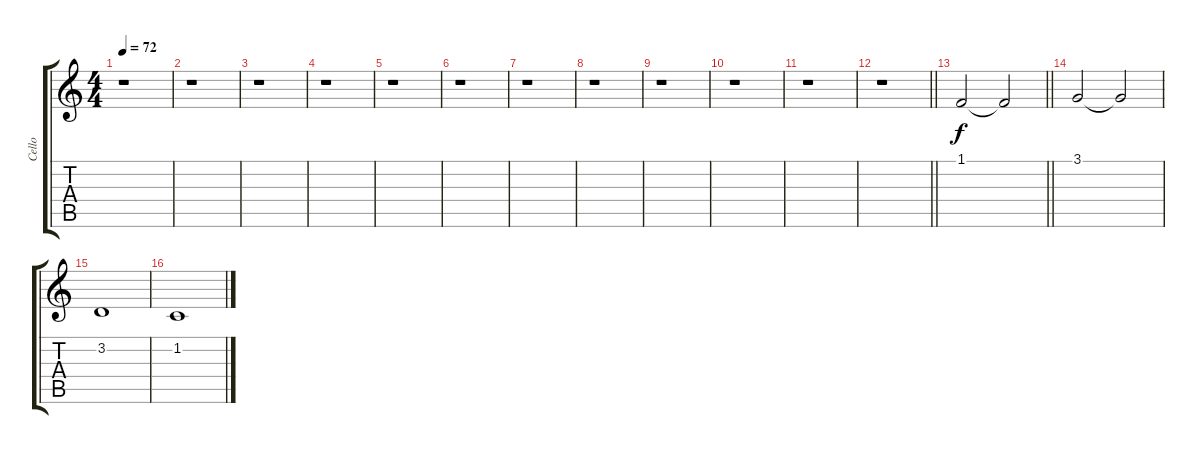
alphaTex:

\track ("Cello" "Cello") {instrument cello}
\staff {score tabs}
\tuning (E4 B3 G3 D3 A2 E2) {hide}
\ts (4 4)
\tempo 72
\clef g2
\ks c
r.1{dy f} |
r.1 |
r.1 |
r.1 |
r.1 |
r.1 |
r.1 |
r.1 |
r.1 |
r.1 |
r.1 |
\barLineRight lightlight
r.1 |
\barLineRight lightlight
1.1.2 1.1{t}.2 |
3.1.2 3.1{t}.2 |
3.2.1 |
1.2.1
